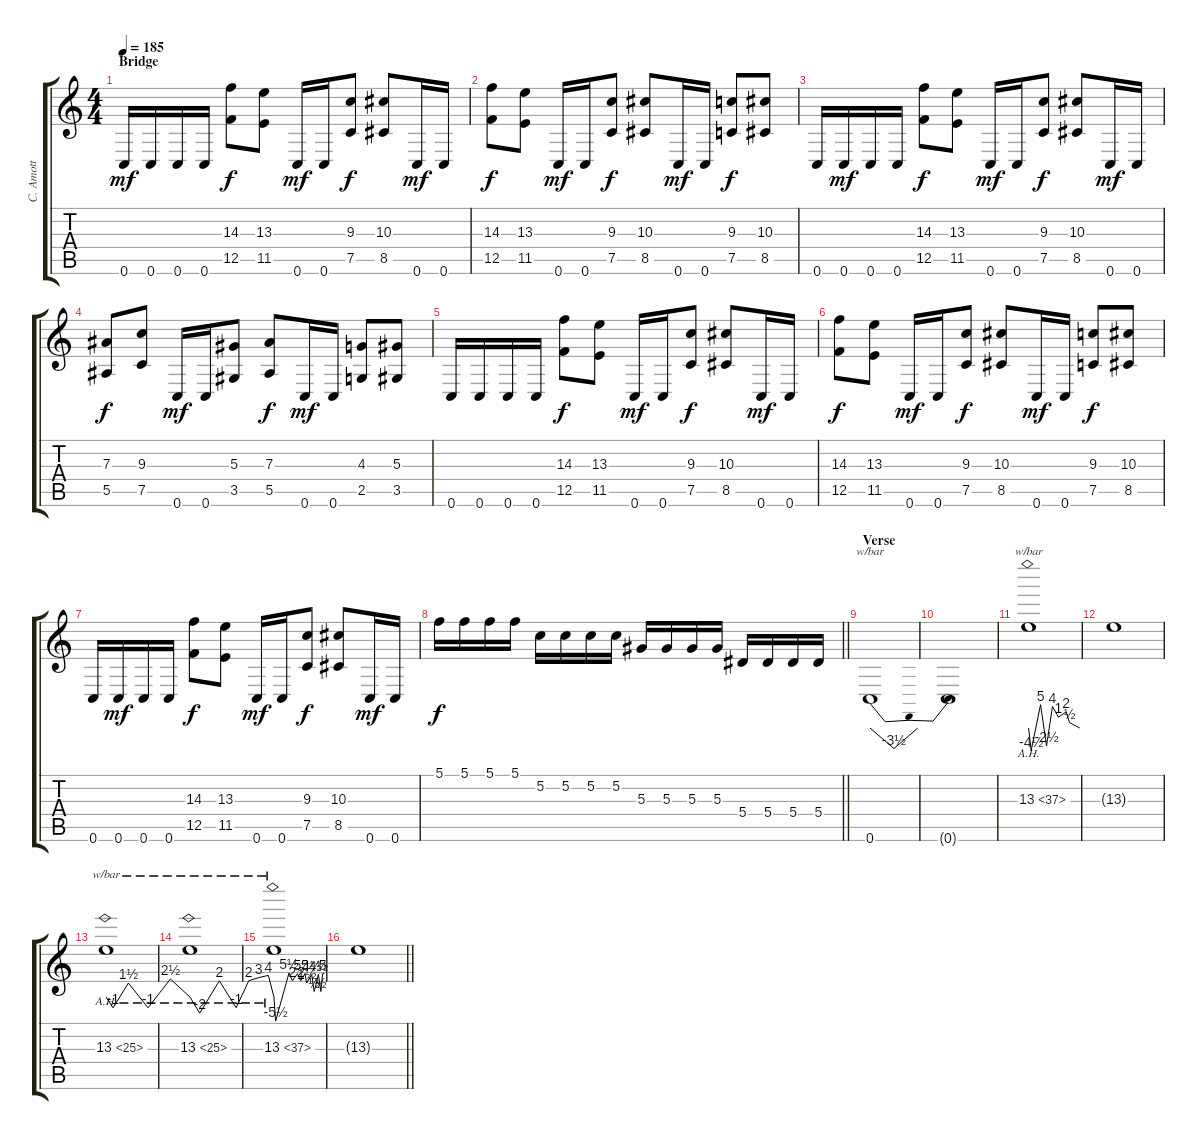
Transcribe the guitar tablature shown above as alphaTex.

\track ("C. Amott" "C. Amott") {instrument distortionguitar}
\staff {score tabs}
\tuning (C4 G3 Eb3 Bb2 F2 C2) {hide}
\ts (4 4)
\section ("" "Bridge")
\tempo 185
\clef g2
\ks c
0.6.16{dy mf instrument distortionguitar} 0.6.16 0.6.16 0.6.16 (14.3 12.5).8{dy f} (13.3 11.5).8 0.6.16{dy mf} 0.6.16 (9.3 7.5).8{dy f} (10.3 8.5).8 0.6.16{dy mf} 0.6.16 |
(14.3 12.5).8{dy f} (13.3 11.5).8 0.6.16{dy mf} 0.6.16 (9.3 7.5).8{dy f} (10.3 8.5).8 0.6.16{dy mf} 0.6.16 (9.3 7.5).8{dy f} (10.3 8.5).8 |
0.6.16 0.6.16{dy mf} 0.6.16 0.6.16 (14.3 12.5).8{dy f} (13.3 11.5).8 0.6.16{dy mf} 0.6.16 (9.3 7.5).8{dy f} (10.3 8.5).8 0.6.16{dy mf} 0.6.16 |
(7.3 5.5).8{dy f} (9.3 7.5).8 0.6.16{dy mf} 0.6.16 (5.3 3.5).8 (7.3 5.5).8{dy f} 0.6.16{dy mf} 0.6.16 (4.3 2.5).8 (5.3 3.5).8 |
0.6.16{instrument distortionguitar} 0.6.16 0.6.16 0.6.16 (14.3 12.5).8{dy f} (13.3 11.5).8 0.6.16{dy mf} 0.6.16 (9.3 7.5).8{dy f} (10.3 8.5).8 0.6.16{dy mf} 0.6.16 |
(14.3 12.5).8{dy f} (13.3 11.5).8 0.6.16{dy mf} 0.6.16 (9.3 7.5).8{dy f} (10.3 8.5).8 0.6.16{dy mf} 0.6.16 (9.3 7.5).8{dy f} (10.3 8.5).8 |
0.6.16 0.6.16{dy mf} 0.6.16 0.6.16 (14.3 12.5).8{dy f} (13.3 11.5).8 0.6.16{dy mf} 0.6.16 (9.3 7.5).8{dy f} (10.3 8.5).8 0.6.16{dy mf} 0.6.16 |
\barLineRight lightlight
5.1.16{dy f instrument guitarharmonics} 5.1.16 5.1.16 5.1.16 5.2.16 5.2.16 5.2.16 5.2.16 5.3.16 5.3.16 5.3.16 5.3.16 5.4.16 5.4.16 5.4.16 5.4.16 |
\section ("" "Verse")
0.6.1{tbe (dip default 0 0 30 -14 60 0) instrument distortionguitar} |
0.6{t}.1 |
13.3{ah 24}.1{tbe (custom default 0 0 3 -18 14 20 21 -10 28 16 35 4 44 8 48 2 60 0)} |
13.3{t}.1 |
13.3{ah 12}.1{tbe (custom default 0 0 5 -4 16 6 30 -4 46 10 60 0)} |
13.3{ah 12}.1{tbe (custom default 0 0 7 -8 21 8 33 -4 42 8 49 12 56 16 60 0)} |
13.3{ah 24}.1{tbe (custom default 0 0 2 -22 18 22 22 8 28 20 32 8 37 20 39 6 45 18 48 2 53 18 56 2 58 20 60 20)} |
\barLineRight lightlight
13.3{t}.1
